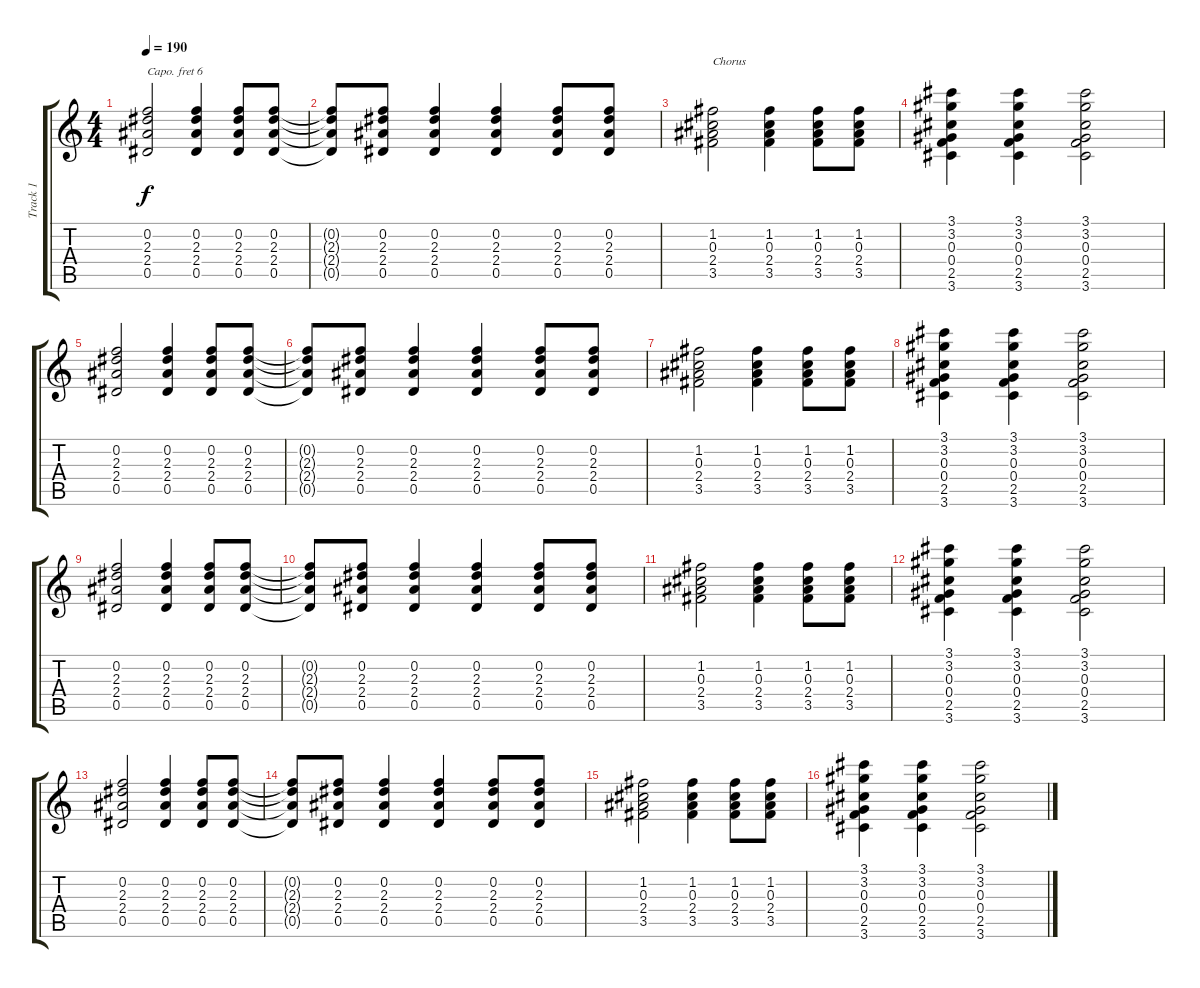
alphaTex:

\track ("Track 1" "Track 1") {instrument acousticguitarsteel}
\staff {score tabs}
\capo 6
\tuning (E4 B3 G3 D3 A2 E2) {hide}
\ts (4 4)
\tempo 190
\clef g2
\ks c
(0.2 2.3 2.4 0.5).2{dy f} (0.2 2.3 2.4 0.5).4 (0.2 2.3 2.4 0.5).8 (0.2 2.3 2.4 0.5).8 |
(0.2{t} 2.3{t} 2.4{t} 0.5{t}).8 (0.2 2.3 2.4 0.5).8 (0.2 2.3 2.4 0.5).4 (0.2 2.3 2.4 0.5).4 (0.2 2.3 2.4 0.5).8 (0.2 2.3 2.4 0.5).8 |
(1.2 0.3 2.4 3.5).2{txt "Chorus"} (1.2 0.3 2.4 3.5).4 (1.2 0.3 2.4 3.5).8 (1.2 0.3 2.4 3.5).8 |
(3.1 3.2 0.3 0.4 2.5 3.6).4 (3.1 3.2 0.3 0.4 2.5 3.6).4 (3.1 3.2 0.3 0.4 2.5 3.6).2 |
(0.2 2.3 2.4 0.5).2 (0.2 2.3 2.4 0.5).4 (0.2 2.3 2.4 0.5).8 (0.2 2.3 2.4 0.5).8 |
(0.2{t} 2.3{t} 2.4{t} 0.5{t}).8 (0.2 2.3 2.4 0.5).8 (0.2 2.3 2.4 0.5).4 (0.2 2.3 2.4 0.5).4 (0.2 2.3 2.4 0.5).8 (0.2 2.3 2.4 0.5).8 |
(1.2 0.3 2.4 3.5).2 (1.2 0.3 2.4 3.5).4 (1.2 0.3 2.4 3.5).8 (1.2 0.3 2.4 3.5).8 |
(3.1 3.2 0.3 0.4 2.5 3.6).4 (3.1 3.2 0.3 0.4 2.5 3.6).4 (3.1 3.2 0.3 0.4 2.5 3.6).2 |
(0.2 2.3 2.4 0.5).2 (0.2 2.3 2.4 0.5).4 (0.2 2.3 2.4 0.5).8 (0.2 2.3 2.4 0.5).8 |
(0.2{t} 2.3{t} 2.4{t} 0.5{t}).8 (0.2 2.3 2.4 0.5).8 (0.2 2.3 2.4 0.5).4 (0.2 2.3 2.4 0.5).4 (0.2 2.3 2.4 0.5).8 (0.2 2.3 2.4 0.5).8 |
(1.2 0.3 2.4 3.5).2 (1.2 0.3 2.4 3.5).4 (1.2 0.3 2.4 3.5).8 (1.2 0.3 2.4 3.5).8 |
(3.1 3.2 0.3 0.4 2.5 3.6).4 (3.1 3.2 0.3 0.4 2.5 3.6).4 (3.1 3.2 0.3 0.4 2.5 3.6).2 |
(0.2 2.3 2.4 0.5).2 (0.2 2.3 2.4 0.5).4 (0.2 2.3 2.4 0.5).8 (0.2 2.3 2.4 0.5).8 |
(0.2{t} 2.3{t} 2.4{t} 0.5{t}).8 (0.2 2.3 2.4 0.5).8 (0.2 2.3 2.4 0.5).4 (0.2 2.3 2.4 0.5).4 (0.2 2.3 2.4 0.5).8 (0.2 2.3 2.4 0.5).8 |
(1.2 0.3 2.4 3.5).2 (1.2 0.3 2.4 3.5).4 (1.2 0.3 2.4 3.5).8 (1.2 0.3 2.4 3.5).8 |
(3.1 3.2 0.3 0.4 2.5 3.6).4 (3.1 3.2 0.3 0.4 2.5 3.6).4 (3.1 3.2 0.3 0.4 2.5 3.6).2
